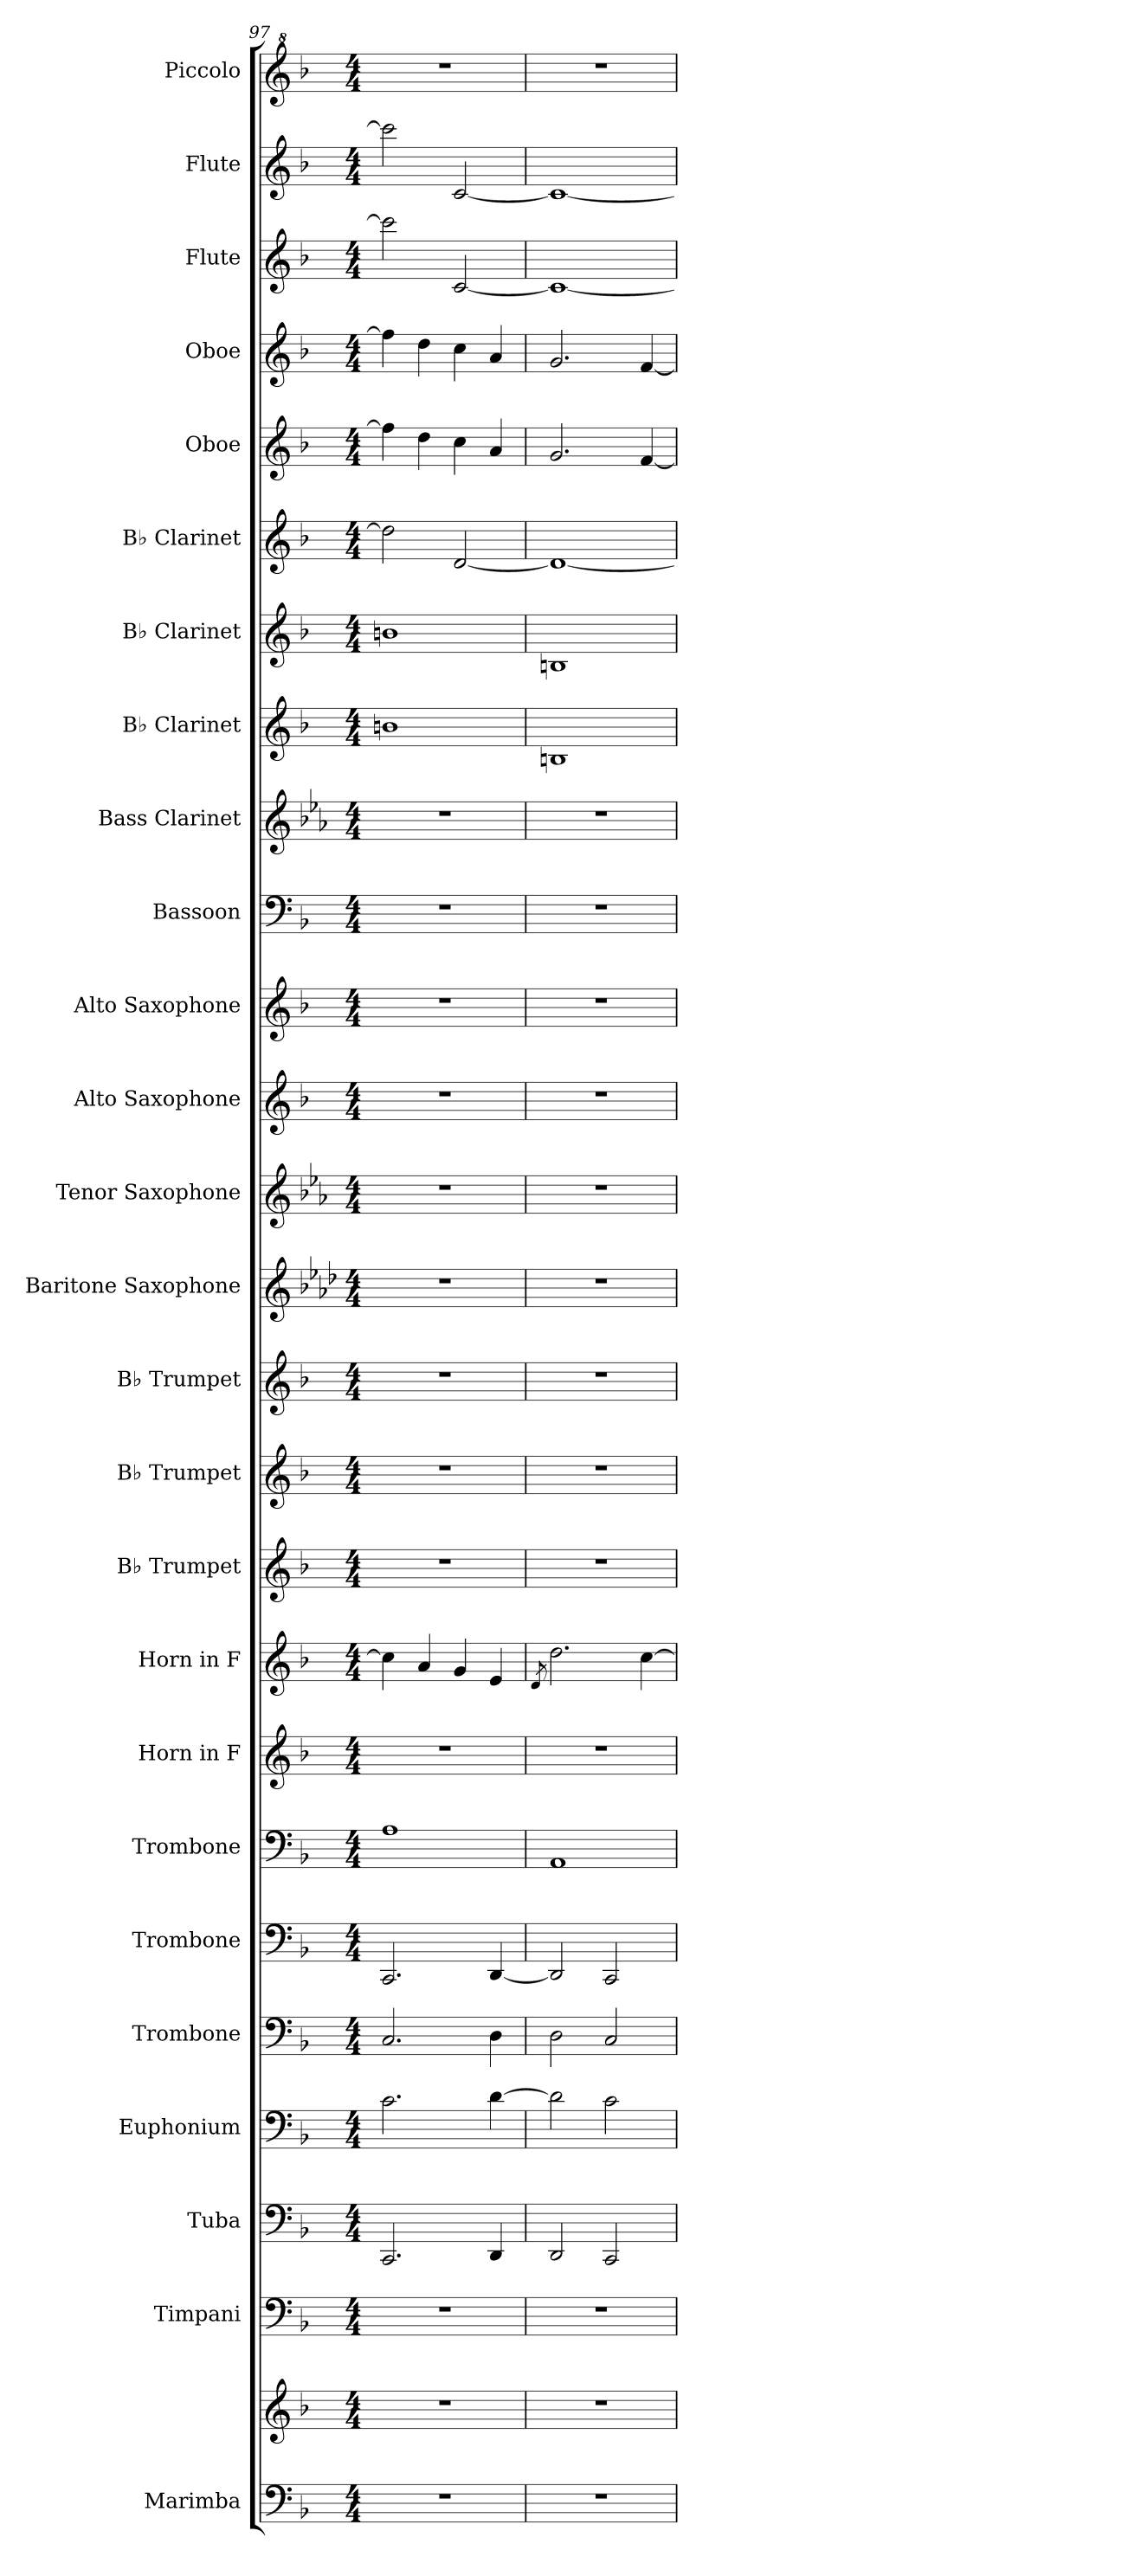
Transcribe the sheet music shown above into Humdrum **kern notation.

**kern	**kern	**kern	**kern	**kern	**kern	**kern	**kern	**kern	**kern	**kern	**kern	**kern	**kern	**kern	**kern	**kern	**kern	**kern	**kern	**kern	**kern	**kern	**kern	**kern	**kern	**kern
*part26	*part26	*part25	*part24	*part23	*part22	*part21	*part20	*part19	*part18	*part17	*part16	*part15	*part14	*part13	*part12	*part11	*part10	*part9	*part8	*part7	*part6	*part5	*part4	*part3	*part2	*part1
*staff27	*staff26	*staff25	*staff24	*staff23	*staff22	*staff21	*staff20	*staff19	*staff18	*staff17	*staff16	*staff15	*staff14	*staff13	*staff12	*staff11	*staff10	*staff9	*staff8	*staff7	*staff6	*staff5	*staff4	*staff3	*staff2	*staff1
*I"Marimba	*	*I"Timpani	*I"Tuba	*I"Euphonium	*I"Trombone	*I"Trombone	*I"Trombone	*I"Horn in F	*I"Horn in F	*I"B♭ Trumpet	*I"B♭ Trumpet	*I"B♭ Trumpet	*I"Baritone Saxophone	*I"Tenor Saxophone	*I"Alto Saxophone	*I"Alto Saxophone	*I"Bassoon	*I"Bass Clarinet	*I"B♭ Clarinet	*I"B♭ Clarinet	*I"B♭ Clarinet	*I"Oboe	*I"Oboe	*I"Flute	*I"Flute	*I"Piccolo
*I'Mrm.	*	*I'Timp.	*I'Tba.	*I'Euph.	*I'Tbn.	*I'Tbn.	*I'Tbn.	*	*	*I'B♭ Tpt.	*I'B♭ Tpt.	*I'B♭ Tpt.	*I'Bar. Sax.	*I'T. Sax.	*I'A. Sax.	*I'A. Sax.	*I'Bsn.	*I'B. Cl.	*I'B♭ Cl.	*I'B♭ Cl.	*I'B♭ Cl.	*I'Ob.	*I'Ob.	*I'Fl.	*I'Fl.	*I'Picc.
*clefF4	*clefG2	*clefF4	*clefF4	*clefF4	*clefF4	*clefF4	*clefF4	*clefG2	*clefG2	*clefG2	*clefG2	*clefG2	*clefG2	*clefG2	*clefG2	*clefG2	*clefF4	*clefG2	*clefG2	*clefG2	*clefG2	*clefG2	*clefG2	*clefG2	*clefG2	*clefG^2
*	*	*	*	*	*	*	*	*ITrd4c7	*ITrd4c7	*ITrd1c2	*ITrd1c2	*ITrd1c2	*ITrd12c21	*ITrd8c14	*ITrd5c9	*ITrd5c9	*	*ITrd8c14	*ITrd1c2	*ITrd1c2	*ITrd1c2	*	*	*	*	*ITrd-7c-12
*k[b-]	*k[b-]	*k[b-]	*k[b-]	*k[b-]	*k[b-]	*k[b-]	*k[b-]	*k[b-e-]	*k[b-e-]	*k[b-e-a-]	*k[b-e-a-]	*k[b-e-a-]	*k[b-e-a-d-]	*k[b-e-a-]	*k[b-e-a-d-]	*k[b-e-a-d-]	*k[b-]	*k[b-e-a-]	*k[b-e-a-]	*k[b-e-a-]	*k[b-e-a-]	*k[b-]	*k[b-]	*k[b-]	*k[b-]	*k[b-]
*M4/4	*M4/4	*M4/4	*M4/4	*M4/4	*M4/4	*M4/4	*M4/4	*M4/4	*M4/4	*M4/4	*M4/4	*M4/4	*M4/4	*M4/4	*M4/4	*M4/4	*M4/4	*M4/4	*M4/4	*M4/4	*M4/4	*M4/4	*M4/4	*M4/4	*M4/4	*M4/4
=97	=97	=97	=97	=97	=97	=97	=97	=97	=97	=97	=97	=97	=97	=97	=97	=97	=97	=97	=97	=97	=97	=97	=97	=97	=97	=97
1r	1r	1r	2.CC/	2.c\	2.C/	2.CC/	1A	1r	4f\]	1r	1r	1r	1r	1r	1r	1r	1r	1r	1an	1an	2cc\]	4ff\]	4ff\]	2ccc\]	2ccc\]	1r
.	.	.	.	.	.	.	.	.	4d/	.	.	.	.	.	.	.	.	.	.	.	.	4dd\	4dd\	.	.	.
.	.	.	.	.	.	.	.	.	4c/	.	.	.	.	.	.	.	.	.	.	.	[2c/	4cc\	4cc\	[2c/	[2c/	.
.	.	.	4DD/	[4d\	4D\	[4DD/	.	.	4A/	.	.	.	.	.	.	.	.	.	.	.	.	4a/	4a/	.	.	.
=98	=98	=98	=98	=98	=98	=98	=98	=98	=98	=98	=98	=98	=98	=98	=98	=98	=98	=98	=98	=98	=98	=98	=98	=98	=98	=98
.	.	.	.	.	.	.	.	.	8qG/	.	.	.	.	.	.	.	.	.	.	.	.	.	.	.	.	.
1r	1r	1r	2DD/	2d\]	2D\	2DD/]	1AA	1r	2.g\	1r	1r	1r	1r	1r	1r	1r	1r	1r	1An	1An	1c_	2.g/	2.g/	1c_	1c_	1r
.	.	.	2CC/	2c\	2C/	2CC/	.	.	.	.	.	.	.	.	.	.	.	.	.	.	.	.	.	.	.	.
.	.	.	.	.	.	.	.	.	[4f\	.	.	.	.	.	.	.	.	.	.	.	.	[4f/	[4f/	.	.	.
=	=	=	=	=	=	=	=	=	=	=	=	=	=	=	=	=	=	=	=	=	=	=	=	=	=	=
*-	*-	*-	*-	*-	*-	*-	*-	*-	*-	*-	*-	*-	*-	*-	*-	*-	*-	*-	*-	*-	*-	*-	*-	*-	*-	*-
